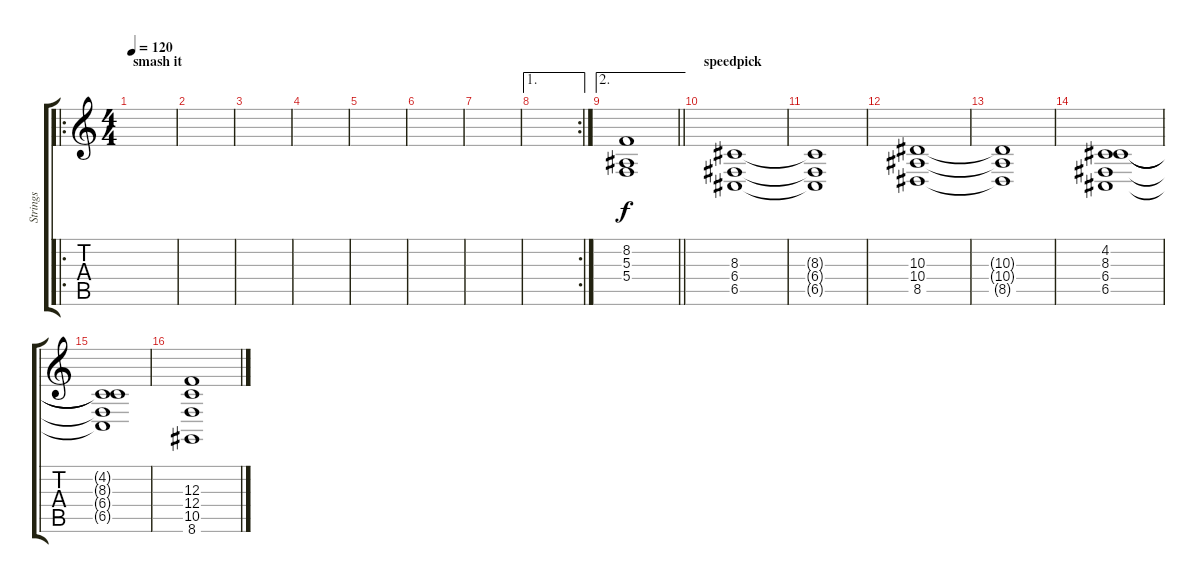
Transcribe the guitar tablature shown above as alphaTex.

\track ("Strings" "Strings") {instrument stringensemble2}
\staff {score tabs}
\tuning (D4 A3 F3 C3 G2 C2) {hide}
\ro
\ts (4 4)
\section ("" "smash it")
\tempo 120
\clef g2
\ks c
|
|
|
|
|
|
|
\ae 1
\rc 2
|
\ae 2
\barLineRight lightlight
(8.2 5.3 5.4).1{volume 13} |
\section ("" "speedpick")
(8.3 6.4 6.5).1 |
(8.3{t} 6.4{t} 6.5{t}).1 |
(10.3 10.4 8.5).1 |
(10.3{t} 10.4{t} 8.5{t}).1 |
(4.2 8.3 6.4 6.5).1 |
(4.2{t} 8.3{t} 6.4{t} 6.5{t}).1 |
(12.3 12.4 10.5 8.6).1
